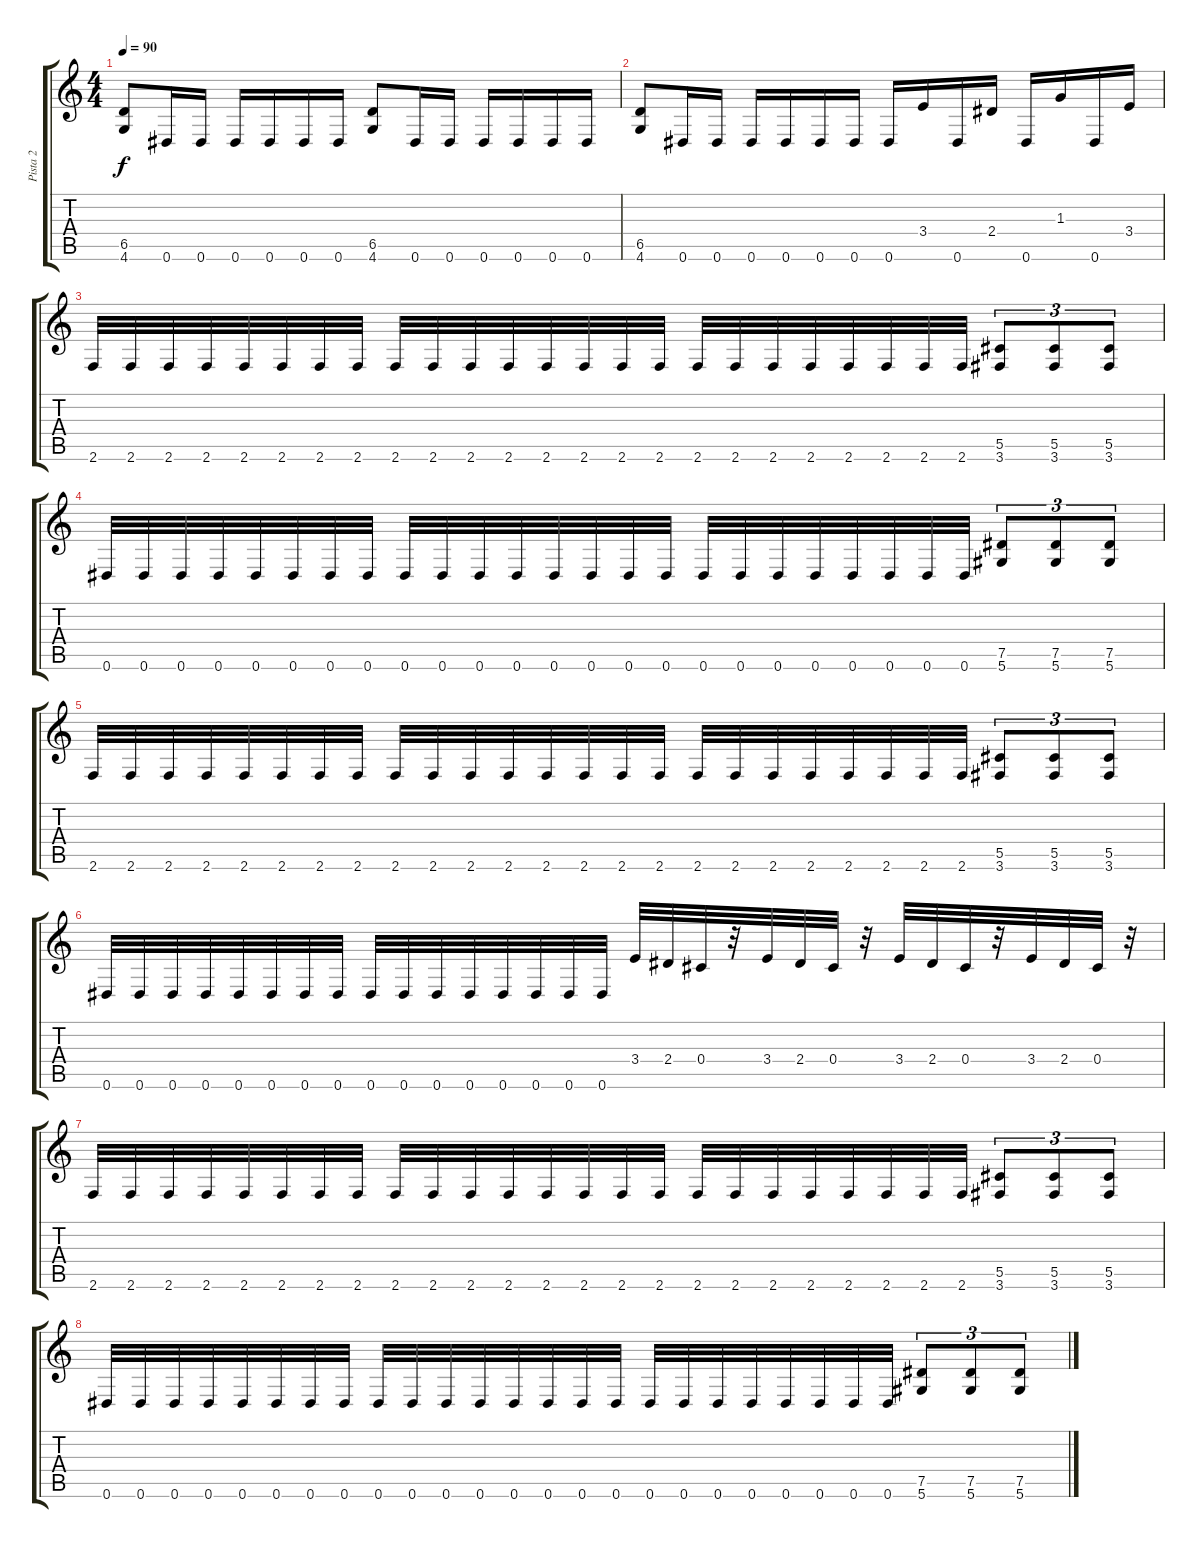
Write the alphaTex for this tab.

\track ("Pista 2" "Pista 2") {instrument distortionguitar}
\staff {score tabs}
\tuning (Eb4 Bb3 Gb3 Db3 Ab2 Eb2) {hide}
\ts (4 4)
\tempo 90
\clef g2
\ks c
(6.5 4.6).8{dy f} 0.6.16 0.6.16 0.6.16 0.6.16 0.6.16 0.6.16 (6.5 4.6).8 0.6.16 0.6.16 0.6.16 0.6.16 0.6.16 0.6.16 |
(6.5 4.6).8 0.6.16 0.6.16 0.6.16 0.6.16 0.6.16 0.6.16 0.6.16 3.4.16 0.6.16 2.4.16 0.6.16 1.3.16 0.6.16 3.4.16 |
2.6.32 2.6.32 2.6.32 2.6.32 2.6.32 2.6.32 2.6.32 2.6.32 2.6.32 2.6.32 2.6.32 2.6.32 2.6.32 2.6.32 2.6.32 2.6.32 2.6.32 2.6.32 2.6.32 2.6.32 2.6.32 2.6.32 2.6.32 2.6.32 (5.5 3.6).8{tu (3 2)} (5.5 3.6).8{tu (3 2)} (5.5 3.6).8{tu (3 2)} |
0.6.32 0.6.32 0.6.32 0.6.32 0.6.32 0.6.32 0.6.32 0.6.32 0.6.32 0.6.32 0.6.32 0.6.32 0.6.32 0.6.32 0.6.32 0.6.32 0.6.32 0.6.32 0.6.32 0.6.32 0.6.32 0.6.32 0.6.32 0.6.32 (7.5 5.6).8{tu (3 2)} (7.5 5.6).8{tu (3 2)} (7.5 5.6).8{tu (3 2)} |
2.6.32 2.6.32 2.6.32 2.6.32 2.6.32 2.6.32 2.6.32 2.6.32 2.6.32 2.6.32 2.6.32 2.6.32 2.6.32 2.6.32 2.6.32 2.6.32 2.6.32 2.6.32 2.6.32 2.6.32 2.6.32 2.6.32 2.6.32 2.6.32 (5.5 3.6).8{tu (3 2)} (5.5 3.6).8{tu (3 2)} (5.5 3.6).8{tu (3 2)} |
0.6.32 0.6.32 0.6.32 0.6.32 0.6.32 0.6.32 0.6.32 0.6.32 0.6.32 0.6.32 0.6.32 0.6.32 0.6.32 0.6.32 0.6.32 0.6.32 3.4.32 2.4.32 0.4.32 r.32 3.4.32 2.4.32 0.4.32 r.32 3.4.32 2.4.32 0.4.32 r.32 3.4.32 2.4.32 0.4.32 r.32 |
2.6.32 2.6.32 2.6.32 2.6.32 2.6.32 2.6.32 2.6.32 2.6.32 2.6.32 2.6.32 2.6.32 2.6.32 2.6.32 2.6.32 2.6.32 2.6.32 2.6.32 2.6.32 2.6.32 2.6.32 2.6.32 2.6.32 2.6.32 2.6.32 (5.5 3.6).8{tu (3 2)} (5.5 3.6).8{tu (3 2)} (5.5 3.6).8{tu (3 2)} |
0.6.32 0.6.32 0.6.32 0.6.32 0.6.32 0.6.32 0.6.32 0.6.32 0.6.32 0.6.32 0.6.32 0.6.32 0.6.32 0.6.32 0.6.32 0.6.32 0.6.32 0.6.32 0.6.32 0.6.32 0.6.32 0.6.32 0.6.32 0.6.32 (7.5 5.6).8{tu (3 2)} (7.5 5.6).8{tu (3 2)} (7.5 5.6).8{tu (3 2)}
